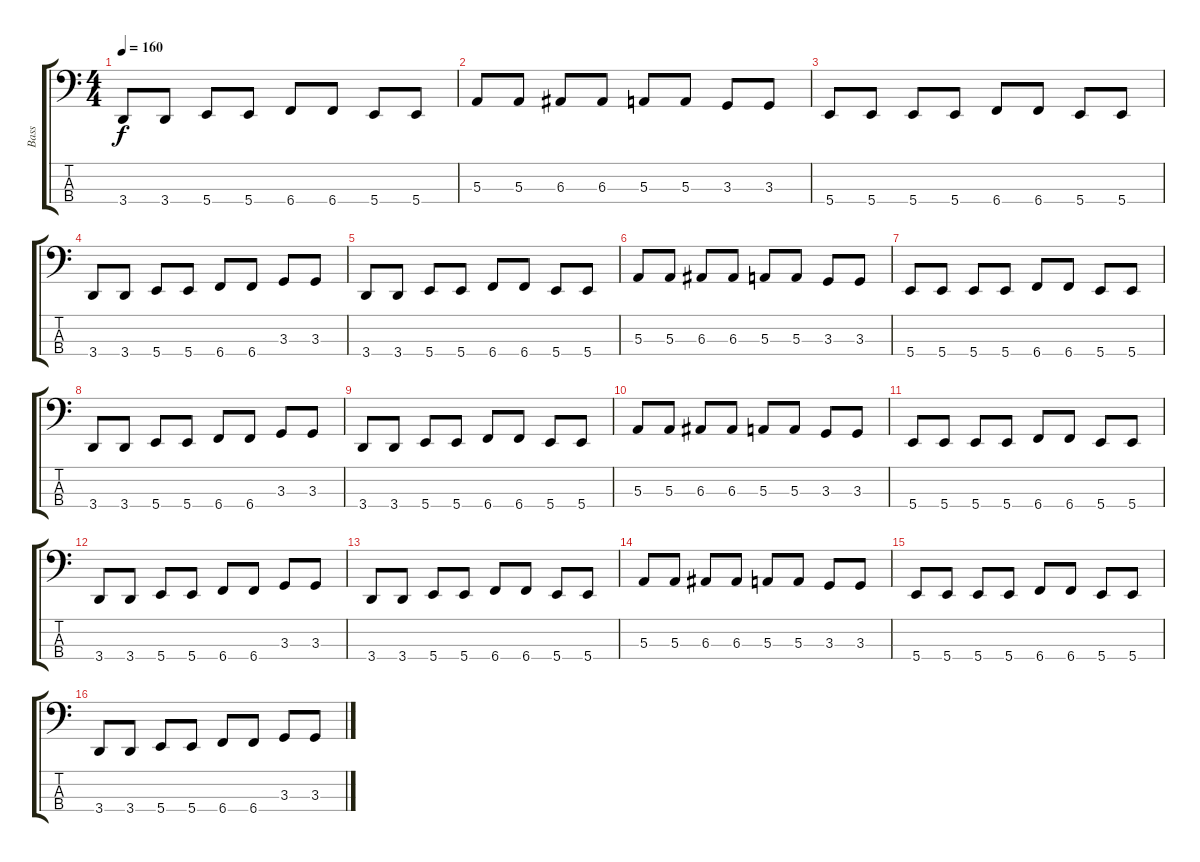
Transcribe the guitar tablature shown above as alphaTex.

\track ("Bass" "Bass") {instrument electricbassfinger}
\staff {score tabs}
\tuning (D2 A1 E1 B0) {hide}
\ts (4 4)
\tempo 160
\clef f4
\ks c
3.4.8{dy f} 3.4.8 5.4.8 5.4.8 6.4.8 6.4.8 5.4.8 5.4.8 |
5.3.8 5.3.8 6.3.8 6.3.8 5.3.8 5.3.8 3.3.8 3.3.8 |
5.4.8 5.4.8 5.4.8 5.4.8 6.4.8 6.4.8 5.4.8 5.4.8 |
3.4.8 3.4.8 5.4.8 5.4.8 6.4.8 6.4.8 3.3.8 3.3.8 |
3.4.8 3.4.8 5.4.8 5.4.8 6.4.8 6.4.8 5.4.8 5.4.8 |
5.3.8 5.3.8 6.3.8 6.3.8 5.3.8 5.3.8 3.3.8 3.3.8 |
5.4.8 5.4.8 5.4.8 5.4.8 6.4.8 6.4.8 5.4.8 5.4.8 |
3.4.8 3.4.8 5.4.8 5.4.8 6.4.8 6.4.8 3.3.8 3.3.8 |
3.4.8 3.4.8 5.4.8 5.4.8 6.4.8 6.4.8 5.4.8 5.4.8 |
5.3.8 5.3.8 6.3.8 6.3.8 5.3.8 5.3.8 3.3.8 3.3.8 |
5.4.8 5.4.8 5.4.8 5.4.8 6.4.8 6.4.8 5.4.8 5.4.8 |
3.4.8 3.4.8 5.4.8 5.4.8 6.4.8 6.4.8 3.3.8 3.3.8 |
3.4.8 3.4.8 5.4.8 5.4.8 6.4.8 6.4.8 5.4.8 5.4.8 |
5.3.8 5.3.8 6.3.8 6.3.8 5.3.8 5.3.8 3.3.8 3.3.8 |
5.4.8 5.4.8 5.4.8 5.4.8 6.4.8 6.4.8 5.4.8 5.4.8 |
3.4.8 3.4.8 5.4.8 5.4.8 6.4.8 6.4.8 3.3.8 3.3.8
